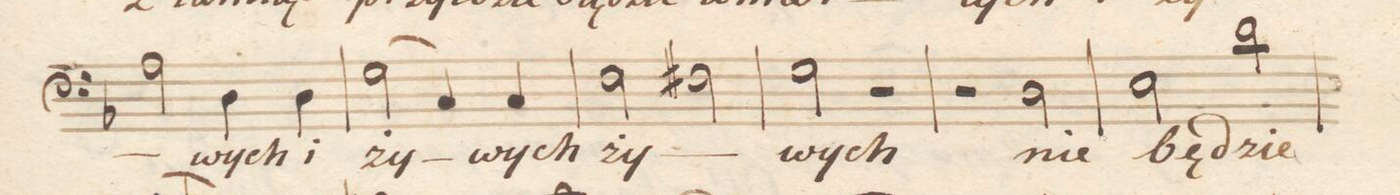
**kern	**text	**dynam
*I"Baʃso	*	*
*clefF4	*	*
*k[b-]	*	*
*met(c|)	*	*
*M2/2	*	*
2A\	.	.
4D\	-wych	.
4D\	i	.
=100	=100	=100
(2G\	ży-	.
4C/)	.	.
4C/	-wych	.
=101	=101	=101
2F\	ży-	.
2F#X\	.	.
=102	=102	=102
2G\	-wych	.
2r	.	.
=103	=103	=103
2r	.	.
2D\	nie	.
=104	=104	=104
2E\	bę-	.
2d\	-dzie	.
=105	=105	=105
*-	*-	*-
